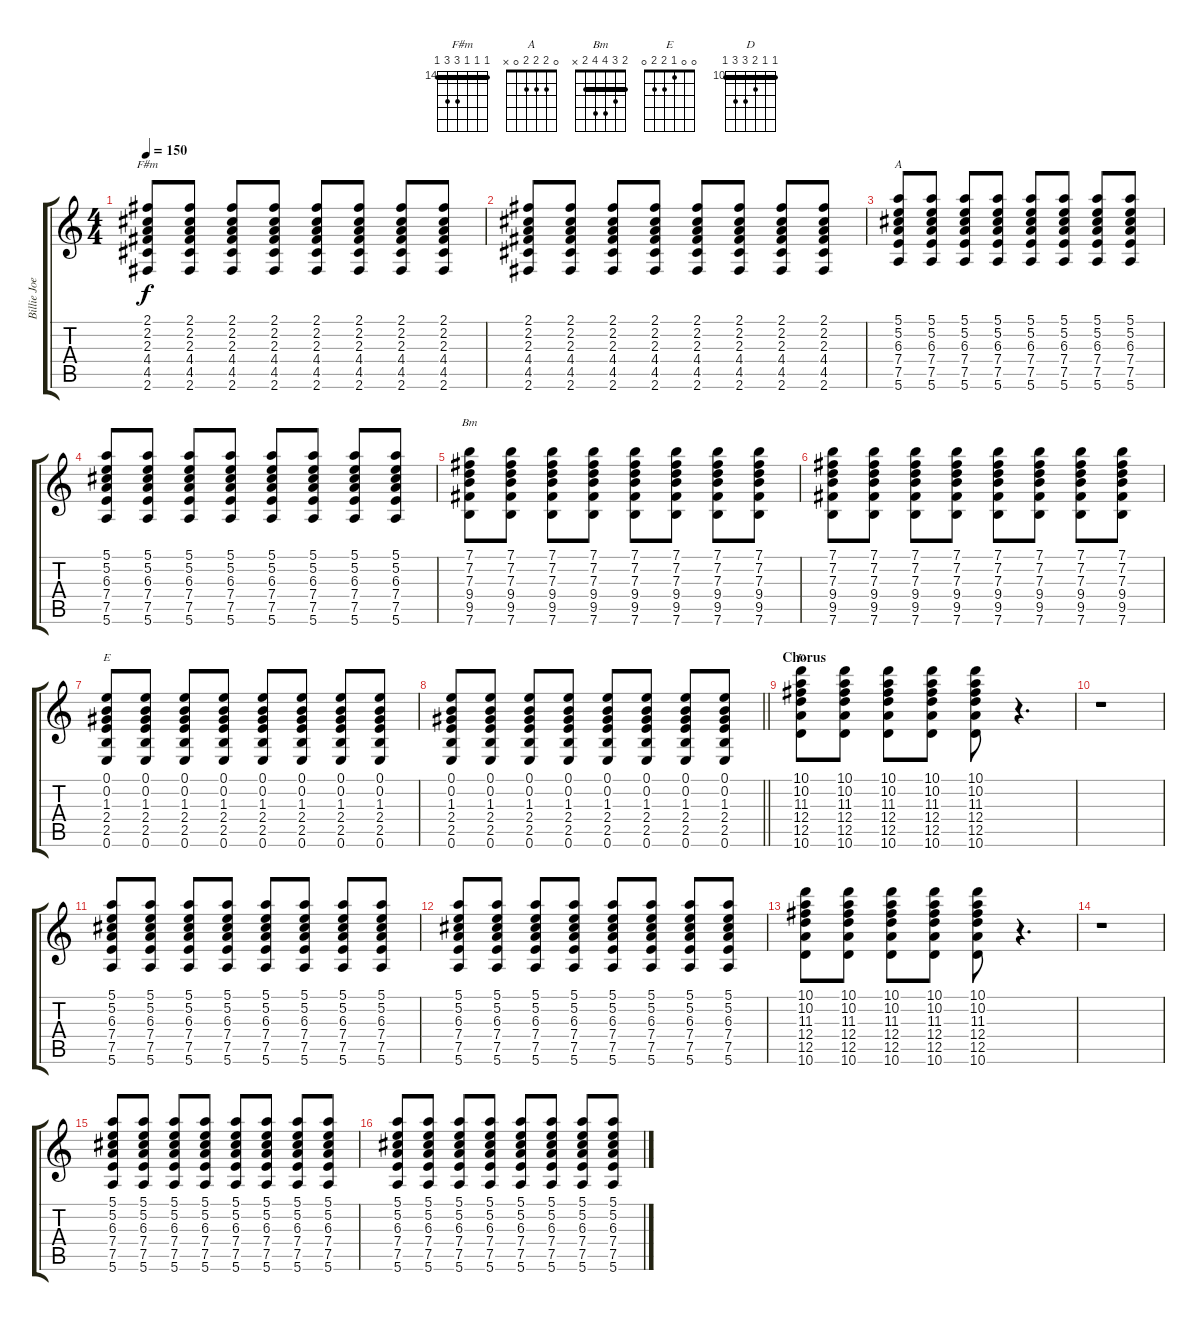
\track ("Billie Joe Armstrong (Distortion Guitar)" "Billie Joe") {instrument overdrivenguitar}
\staff {score tabs}
\tuning (E4 B3 G3 D3 A2 E2) {hide}
\chord ("F#m" 14 14 14 16 16 14) {firstfret 14 barre 14}
\chord ("A" 0 2 2 2 0 x)
\chord ("Bm" 2 3 4 4 2 x) {barre 2}
\chord ("E" 0 0 1 2 2 0)
\chord ("D" 10 10 11 12 12 10) {firstfret 10 barre 10}
\ts (4 4)
\tempo 150
\clef g2
\ks c
(2.1 2.2 2.3 4.4 4.5 2.6).8{ch "F#m" dy f} (2.1 2.2 2.3 4.4 4.5 2.6).8 (2.1 2.2 2.3 4.4 4.5 2.6).8 (2.1 2.2 2.3 4.4 4.5 2.6).8 (2.1 2.2 2.3 4.4 4.5 2.6).8 (2.1 2.2 2.3 4.4 4.5 2.6).8 (2.1 2.2 2.3 4.4 4.5 2.6).8 (2.1 2.2 2.3 4.4 4.5 2.6).8 |
(2.1 2.2 2.3 4.4 4.5 2.6).8 (2.1 2.2 2.3 4.4 4.5 2.6).8 (2.1 2.2 2.3 4.4 4.5 2.6).8 (2.1 2.2 2.3 4.4 4.5 2.6).8 (2.1 2.2 2.3 4.4 4.5 2.6).8 (2.1 2.2 2.3 4.4 4.5 2.6).8 (2.1 2.2 2.3 4.4 4.5 2.6).8 (2.1 2.2 2.3 4.4 4.5 2.6).8 |
(5.1 5.2 6.3 7.4 7.5 5.6).8{ch "A"} (5.1 5.2 6.3 7.4 7.5 5.6).8 (5.1 5.2 6.3 7.4 7.5 5.6).8 (5.1 5.2 6.3 7.4 7.5 5.6).8 (5.1 5.2 6.3 7.4 7.5 5.6).8 (5.1 5.2 6.3 7.4 7.5 5.6).8 (5.1 5.2 6.3 7.4 7.5 5.6).8 (5.1 5.2 6.3 7.4 7.5 5.6).8 |
(5.1 5.2 6.3 7.4 7.5 5.6).8 (5.1 5.2 6.3 7.4 7.5 5.6).8 (5.1 5.2 6.3 7.4 7.5 5.6).8 (5.1 5.2 6.3 7.4 7.5 5.6).8 (5.1 5.2 6.3 7.4 7.5 5.6).8 (5.1 5.2 6.3 7.4 7.5 5.6).8 (5.1 5.2 6.3 7.4 7.5 5.6).8 (5.1 5.2 6.3 7.4 7.5 5.6).8 |
(7.1 7.2 7.3 9.4 9.5 7.6).8{ch "Bm"} (7.1 7.2 7.3 9.4 9.5 7.6).8 (7.1 7.2 7.3 9.4 9.5 7.6).8 (7.1 7.2 7.3 9.4 9.5 7.6).8 (7.1 7.2 7.3 9.4 9.5 7.6).8 (7.1 7.2 7.3 9.4 9.5 7.6).8 (7.1 7.2 7.3 9.4 9.5 7.6).8 (7.1 7.2 7.3 9.4 9.5 7.6).8 |
(7.1 7.2 7.3 9.4 9.5 7.6).8 (7.1 7.2 7.3 9.4 9.5 7.6).8 (7.1 7.2 7.3 9.4 9.5 7.6).8 (7.1 7.2 7.3 9.4 9.5 7.6).8 (7.1 7.2 7.3 9.4 9.5 7.6).8 (7.1 7.2 7.3 9.4 9.5 7.6).8 (7.1 7.2 7.3 9.4 9.5 7.6).8 (7.1 7.2 7.3 9.4 9.5 7.6).8 |
(0.1 0.2 1.3 2.4 2.5 0.6).8{ch "E"} (0.1 0.2 1.3 2.4 2.5 0.6).8 (0.1 0.2 1.3 2.4 2.5 0.6).8 (0.1 0.2 1.3 2.4 2.5 0.6).8 (0.1 0.2 1.3 2.4 2.5 0.6).8 (0.1 0.2 1.3 2.4 2.5 0.6).8 (0.1 0.2 1.3 2.4 2.5 0.6).8 (0.1 0.2 1.3 2.4 2.5 0.6).8 |
\barLineRight lightlight
(0.1 0.2 1.3 2.4 2.5 0.6).8 (0.1 0.2 1.3 2.4 2.5 0.6).8 (0.1 0.2 1.3 2.4 2.5 0.6).8 (0.1 0.2 1.3 2.4 2.5 0.6).8 (0.1 0.2 1.3 2.4 2.5 0.6).8 (0.1 0.2 1.3 2.4 2.5 0.6).8 (0.1 0.2 1.3 2.4 2.5 0.6).8 (0.1 0.2 1.3 2.4 2.5 0.6).8 |
\section ("" "Chorus")
(10.1 10.2 11.3 12.4 12.5 10.6).8{ch "D"} (10.1 10.2 11.3 12.4 12.5 10.6).8 (10.1 10.2 11.3 12.4 12.5 10.6).8 (10.1 10.2 11.3 12.4 12.5 10.6).8 (10.1 10.2 11.3 12.4 12.5 10.6).8 r.4{d} |
r.1 |
(5.1 5.2 6.3 7.4 7.5 5.6).8 (5.1 5.2 6.3 7.4 7.5 5.6).8 (5.1 5.2 6.3 7.4 7.5 5.6).8 (5.1 5.2 6.3 7.4 7.5 5.6).8 (5.1 5.2 6.3 7.4 7.5 5.6).8 (5.1 5.2 6.3 7.4 7.5 5.6).8 (5.1 5.2 6.3 7.4 7.5 5.6).8 (5.1 5.2 6.3 7.4 7.5 5.6).8 |
(5.1 5.2 6.3 7.4 7.5 5.6).8 (5.1 5.2 6.3 7.4 7.5 5.6).8 (5.1 5.2 6.3 7.4 7.5 5.6).8 (5.1 5.2 6.3 7.4 7.5 5.6).8 (5.1 5.2 6.3 7.4 7.5 5.6).8 (5.1 5.2 6.3 7.4 7.5 5.6).8 (5.1 5.2 6.3 7.4 7.5 5.6).8 (5.1 5.2 6.3 7.4 7.5 5.6).8 |
(10.1 10.2 11.3 12.4 12.5 10.6).8 (10.1 10.2 11.3 12.4 12.5 10.6).8 (10.1 10.2 11.3 12.4 12.5 10.6).8 (10.1 10.2 11.3 12.4 12.5 10.6).8 (10.1 10.2 11.3 12.4 12.5 10.6).8 r.4{d} |
r.1 |
(5.1 5.2 6.3 7.4 7.5 5.6).8 (5.1 5.2 6.3 7.4 7.5 5.6).8 (5.1 5.2 6.3 7.4 7.5 5.6).8 (5.1 5.2 6.3 7.4 7.5 5.6).8 (5.1 5.2 6.3 7.4 7.5 5.6).8 (5.1 5.2 6.3 7.4 7.5 5.6).8 (5.1 5.2 6.3 7.4 7.5 5.6).8 (5.1 5.2 6.3 7.4 7.5 5.6).8 |
(5.1 5.2 6.3 7.4 7.5 5.6).8 (5.1 5.2 6.3 7.4 7.5 5.6).8 (5.1 5.2 6.3 7.4 7.5 5.6).8 (5.1 5.2 6.3 7.4 7.5 5.6).8 (5.1 5.2 6.3 7.4 7.5 5.6).8 (5.1 5.2 6.3 7.4 7.5 5.6).8 (5.1 5.2 6.3 7.4 7.5 5.6).8 (5.1 5.2 6.3 7.4 7.5 5.6).8
